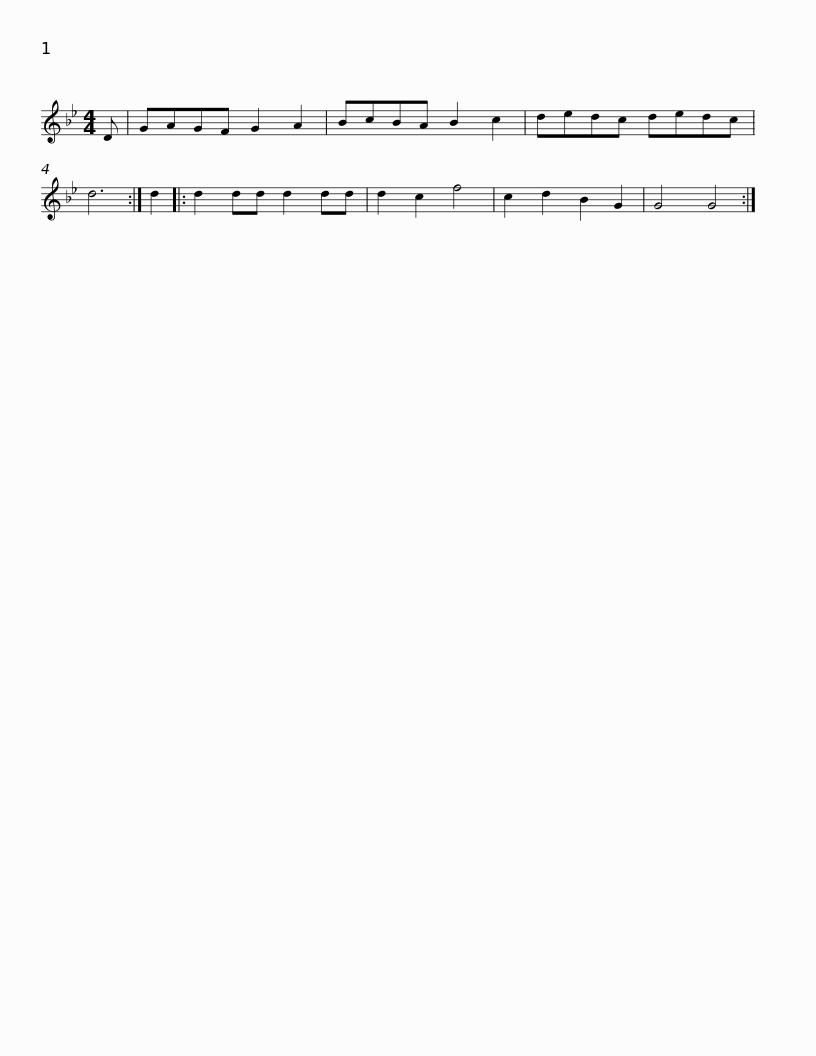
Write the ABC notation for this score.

X:1
L:1/8
M:4/4
I:linebreak $
K:Gmin
V:1 treble
V:1
 D | GAGF G2 A2 | BcBA B2 c2 | dedc dedc | d6 :| %5
 d2 |: d2 dd d2 dd | d2 c2 f4 | c2 d2 B2 G2 |$ G4 G4 :| %10
